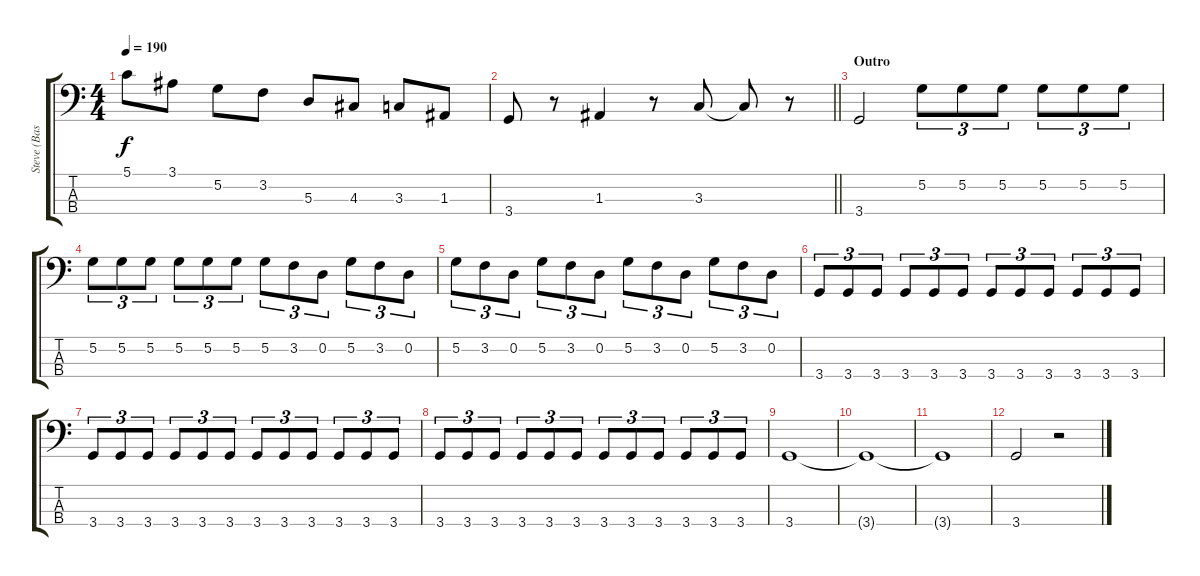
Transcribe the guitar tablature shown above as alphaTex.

\track ("Steve (Bass)" "Steve (Bas") {instrument electricbassfinger}
\staff {score tabs}
\tuning (G2 D2 A1 E1) {hide}
\ts (4 4)
\tempo 190
\clef f4
\ks c
5.1.8{dy f} 3.1.8 5.2.8 3.2.8 5.3.8 4.3.8 3.3.8 1.3.8 |
\barLineRight lightlight
3.4.8 r.8 1.3.4 r.8 3.3.8 3.3{t}.8 r.8 |
\section ("" "Outro")
3.4.2 5.2.8{tu (3 2)} 5.2.8{tu (3 2)} 5.2.8{tu (3 2)} 5.2.8{tu (3 2)} 5.2.8{tu (3 2)} 5.2.8{tu (3 2)} |
5.2.8{tu (3 2)} 5.2.8{tu (3 2)} 5.2.8{tu (3 2)} 5.2.8{tu (3 2)} 5.2.8{tu (3 2)} 5.2.8{tu (3 2)} 5.2.8{tu (3 2)} 3.2.8{tu (3 2)} 0.2.8{tu (3 2)} 5.2.8{tu (3 2)} 3.2.8{tu (3 2)} 0.2.8{tu (3 2)} |
5.2.8{tu (3 2)} 3.2.8{tu (3 2)} 0.2.8{tu (3 2)} 5.2.8{tu (3 2)} 3.2.8{tu (3 2)} 0.2.8{tu (3 2)} 5.2.8{tu (3 2)} 3.2.8{tu (3 2)} 0.2.8{tu (3 2)} 5.2.8{tu (3 2)} 3.2.8{tu (3 2)} 0.2.8{tu (3 2)} |
3.4.8{tu (3 2)} 3.4.8{tu (3 2)} 3.4.8{tu (3 2)} 3.4.8{tu (3 2)} 3.4.8{tu (3 2)} 3.4.8{tu (3 2)} 3.4.8{tu (3 2)} 3.4.8{tu (3 2)} 3.4.8{tu (3 2)} 3.4.8{tu (3 2)} 3.4.8{tu (3 2)} 3.4.8{tu (3 2)} |
3.4.8{tu (3 2)} 3.4.8{tu (3 2)} 3.4.8{tu (3 2)} 3.4.8{tu (3 2)} 3.4.8{tu (3 2)} 3.4.8{tu (3 2)} 3.4.8{tu (3 2)} 3.4.8{tu (3 2)} 3.4.8{tu (3 2)} 3.4.8{tu (3 2)} 3.4.8{tu (3 2)} 3.4.8{tu (3 2)} |
3.4.8{tu (3 2)} 3.4.8{tu (3 2)} 3.4.8{tu (3 2)} 3.4.8{tu (3 2)} 3.4.8{tu (3 2)} 3.4.8{tu (3 2)} 3.4.8{tu (3 2)} 3.4.8{tu (3 2)} 3.4.8{tu (3 2)} 3.4.8{tu (3 2)} 3.4.8{tu (3 2)} 3.4.8{tu (3 2)} |
3.4.1 |
3.4{t}.1 |
3.4{t}.1 |
3.4.2 r.2
